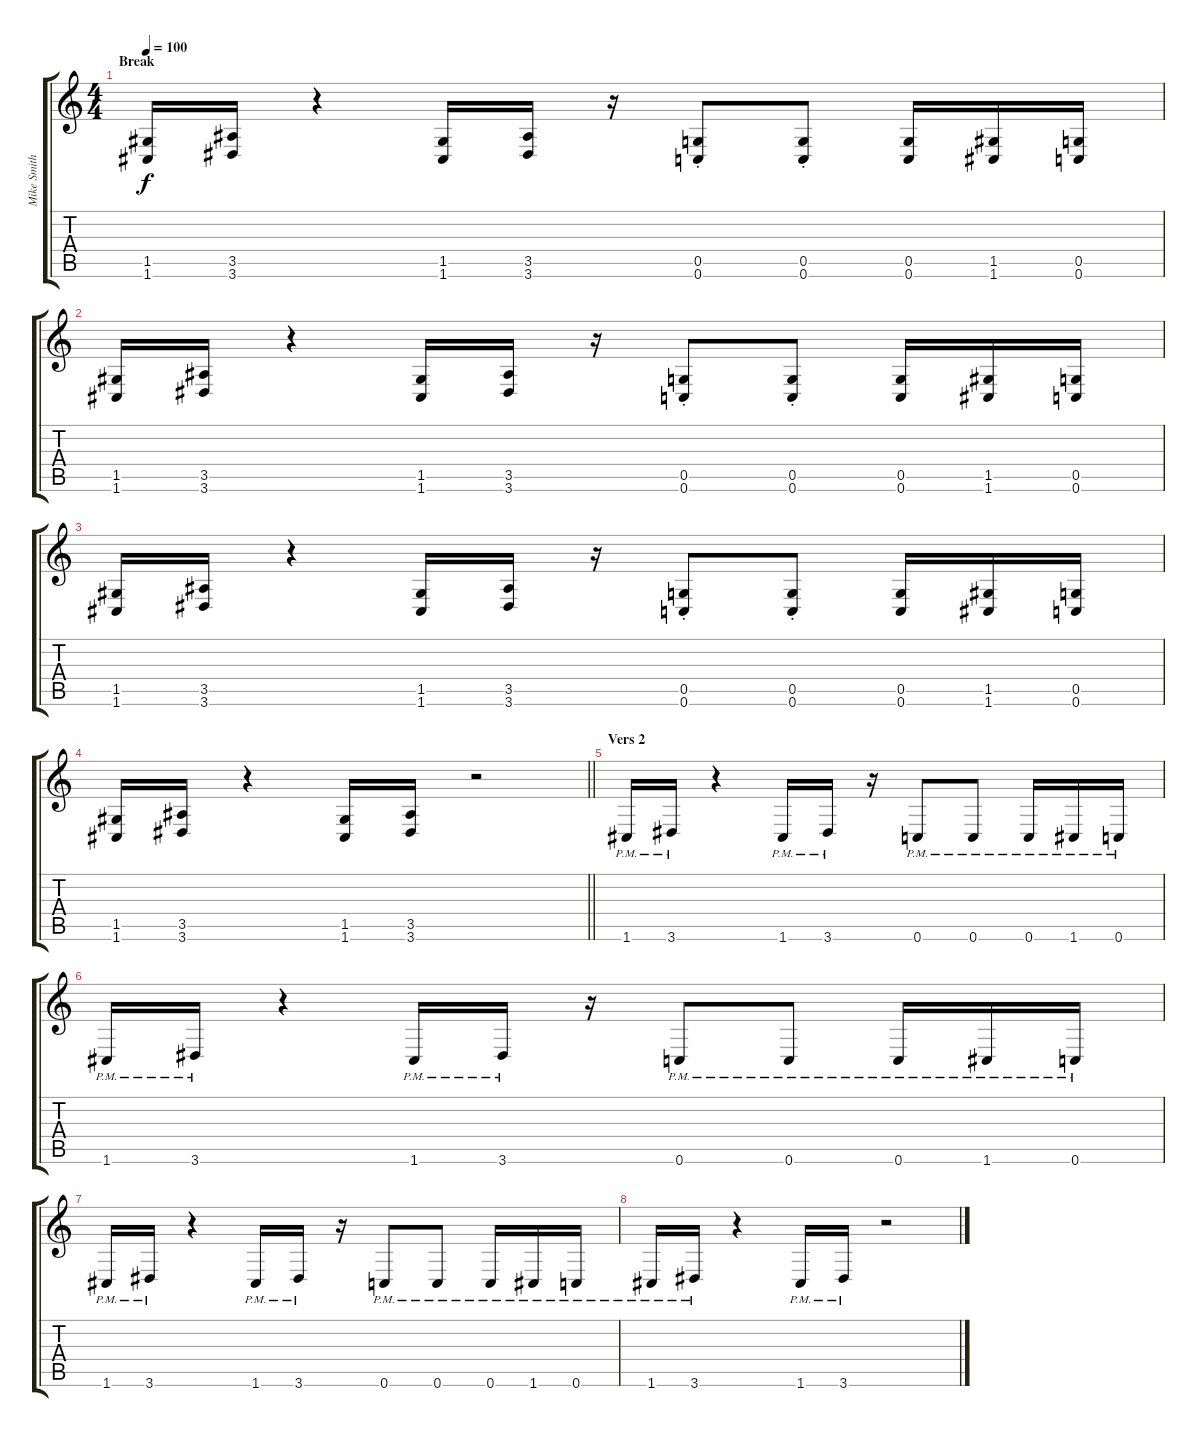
\track ("Mike Smith" "Mike Smith") {instrument distortionguitar}
\staff {score tabs}
\tuning (D4 A3 F3 C3 G2 C2) {hide}
\ts (4 4)
\section ("" "Break")
\tempo 100
\clef g2
\ks c
(1.5 1.6).16{dy f} (3.5 3.6).16 r.4 (1.5 1.6).16 (3.5 3.6).16 r.16 (0.5{st} 0.6{st}).8 (0.5{st} 0.6{st}).8 (0.5 0.6).16 (1.5 1.6).16 (0.5 0.6).16 |
(1.5 1.6).16 (3.5 3.6).16 r.4 (1.5 1.6).16 (3.5 3.6).16 r.16 (0.5{st} 0.6{st}).8 (0.5{st} 0.6{st}).8 (0.5 0.6).16 (1.5 1.6).16 (0.5 0.6).16 |
(1.5 1.6).16 (3.5 3.6).16 r.4 (1.5 1.6).16 (3.5 3.6).16 r.16 (0.5{st} 0.6{st}).8 (0.5{st} 0.6{st}).8 (0.5 0.6).16 (1.5 1.6).16 (0.5 0.6).16 |
\barLineRight lightlight
(1.5 1.6).16 (3.5 3.6).16 r.4 (1.5 1.6).16 (3.5 3.6).16 r.2 |
\section ("" "Vers 2")
1.6{pm}.16 3.6{pm}.16 r.4 1.6{pm}.16 3.6{pm}.16 r.16 0.6{pm}.8 0.6{pm}.8 0.6{pm}.16 1.6{pm}.16 0.6{pm}.16 |
1.6{pm}.16 3.6{pm}.16 r.4 1.6{pm}.16 3.6{pm}.16 r.16 0.6{pm}.8 0.6{pm}.8 0.6{pm}.16 1.6{pm}.16 0.6{pm}.16 |
1.6{pm}.16 3.6{pm}.16 r.4 1.6{pm}.16 3.6{pm}.16 r.16 0.6{pm}.8 0.6{pm}.8 0.6{pm}.16 1.6{pm}.16 0.6{pm}.16 |
1.6{pm}.16 3.6{pm}.16 r.4 1.6{pm}.16 3.6{pm}.16 r.2
